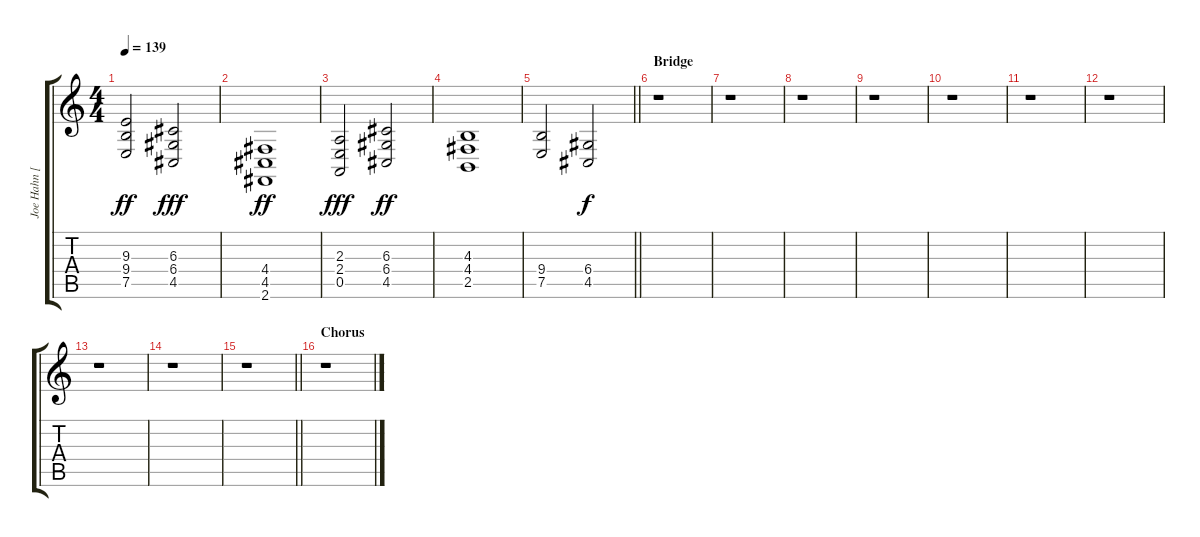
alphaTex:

\track ("Joe Hahn [Piano Sample]" "Joe Hahn [") {instrument acousticgrandpiano}
\staff {score tabs}
\tuning (E4 B3 G3 D3 A2 E2) {hide}
\ts (4 4)
\tempo 139
\clef g2
\ks c
(9.3 9.4 7.5).2{dy ff} (6.3 6.4 4.5).2{dy fff} |
(4.4 4.5 2.6).1{dy ff} |
(2.3 2.4 0.5).2{dy fff} (6.3 6.4 4.5).2{dy ff} |
(4.3 4.4 2.5).1 |
\barLineRight lightlight
(9.4 7.5).2 (6.4 4.5).2{dy f} |
\section ("" "Bridge")
r.1 |
r.1 |
r.1 |
r.1 |
r.1 |
r.1 |
r.1 |
r.1 |
r.1 |
\barLineRight lightlight
r.1 |
\section ("" "Chorus")
r.1
